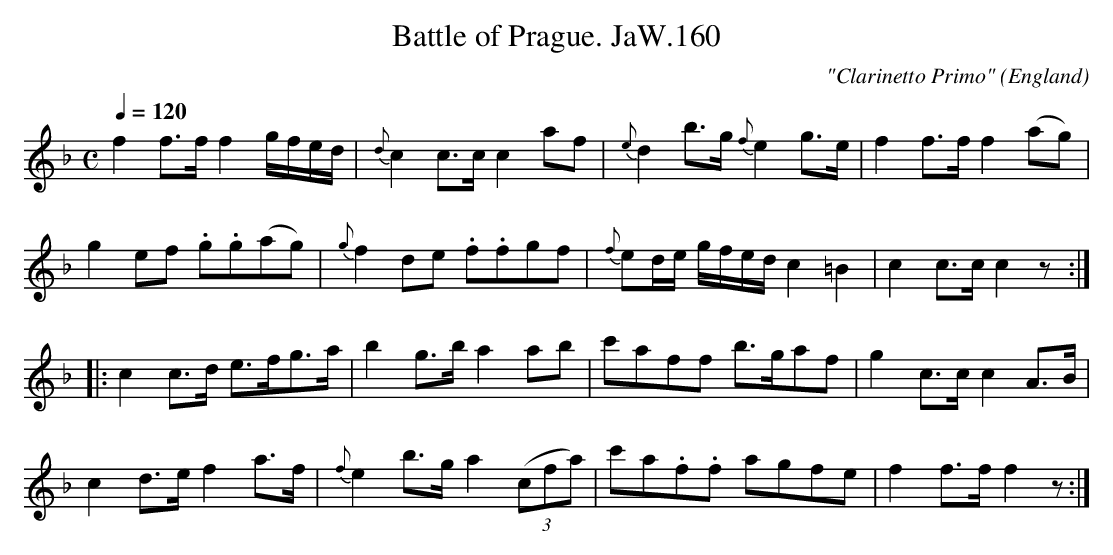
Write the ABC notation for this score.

X:1
T:Battle of Prague. JaW.160
C:"Clarinetto Primo"
L:1/8
M:C
O:England
Q:1/4=120
K:F
f2f>ff2g/f/e/d/|{d}c2c>cc2af|{e}d2b>g{f}e2g>e|f2f>ff2(ag)|!
g2ef .g.g(ag)|{g}f2de .f.fgf|{f}ed/e/ g/f/e/d/ c2=B2|c2c>cc2z:|!
|:c2c>d e>fg>a|b2g>ba2ab|c'aff b>gaf|g2c>cc2A>B|!
c2d>ef2a>f|{f}e2b>ga2((3cfa)|c'a.f.f agfe|f2f>ff2z:|
